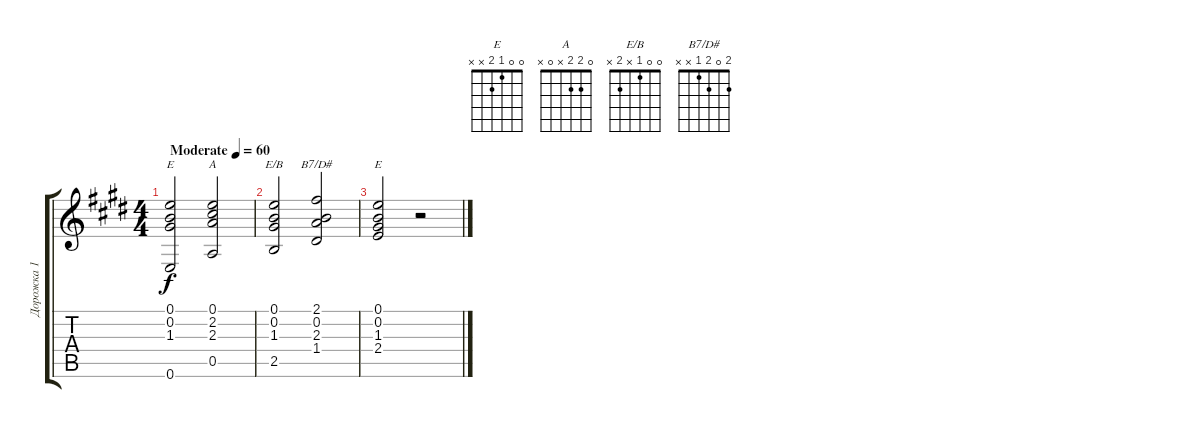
\track ("Дорожка 1" "Дорожка 1") {instrument acousticguitarnylon}
\staff {score tabs}
\tuning (E4 B3 G3 D3 A2 E2) {hide}
\chord ("E" 0 0 1 x x 0)
\chord ("A" 0 2 2 x 0 x)
\chord ("E/B" 0 0 1 x 2 x)
\chord ("B7/D#" 2 0 2 1 x x)
\chord ("E" 0 0 1 2 x x)
\ts (4 4)
\tempo (60 "Moderate")
\clef g2
\ks e
(0.1 0.2 1.3 0.6).2{ch "E" dy f instrument acousticguitarnylon} (0.1 2.2 2.3 0.5).2{ch "A"} |
(0.1 0.2 1.3 2.5).2{ch "E/B"} (2.1 0.2 2.3 1.4).2{ch "B7/D#"} |
(0.1 0.2 1.3 2.4).2{ch "E"} r.2
